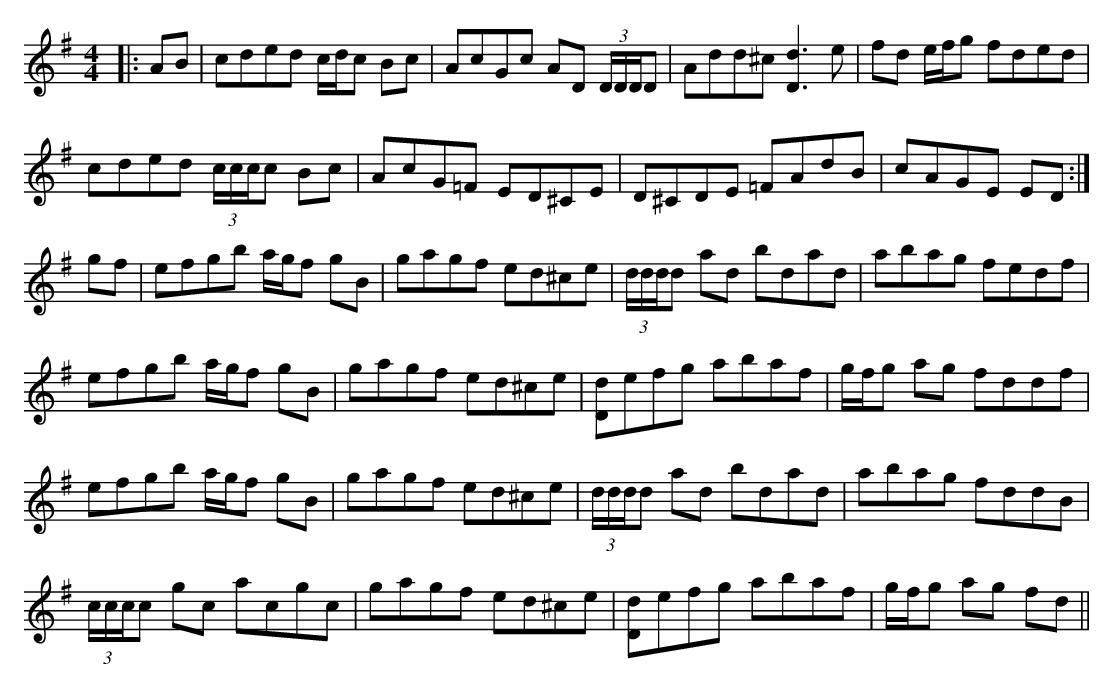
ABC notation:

X:1
M:4/4
K:Ador
|:AB|cded c/d/c Bc|AcGc AD (3D/D/D/D|Add^c [D3d3] e|fd e/f/g fded|
cded (3c/c/c/c Bc|AcG=F ED^CE|D^CDE =FAdB|cAGE ED:|
gf|efgb a/g/f gB|gagf ed^ce|(3d/d/d/d ad bdad|abag fedf|
efgb a/g/f gB|gagf ed^ce|[Dd]efg abaf|g/f/g ag fddf|
efgb a/g/f gB|gagf ed^ce|(3d/d/d/d ad bdad|abag fddB|
(3c/c/c/c gc acgc|gagf ed^ce|[Dd]efg abaf|g/f/g ag fd||
